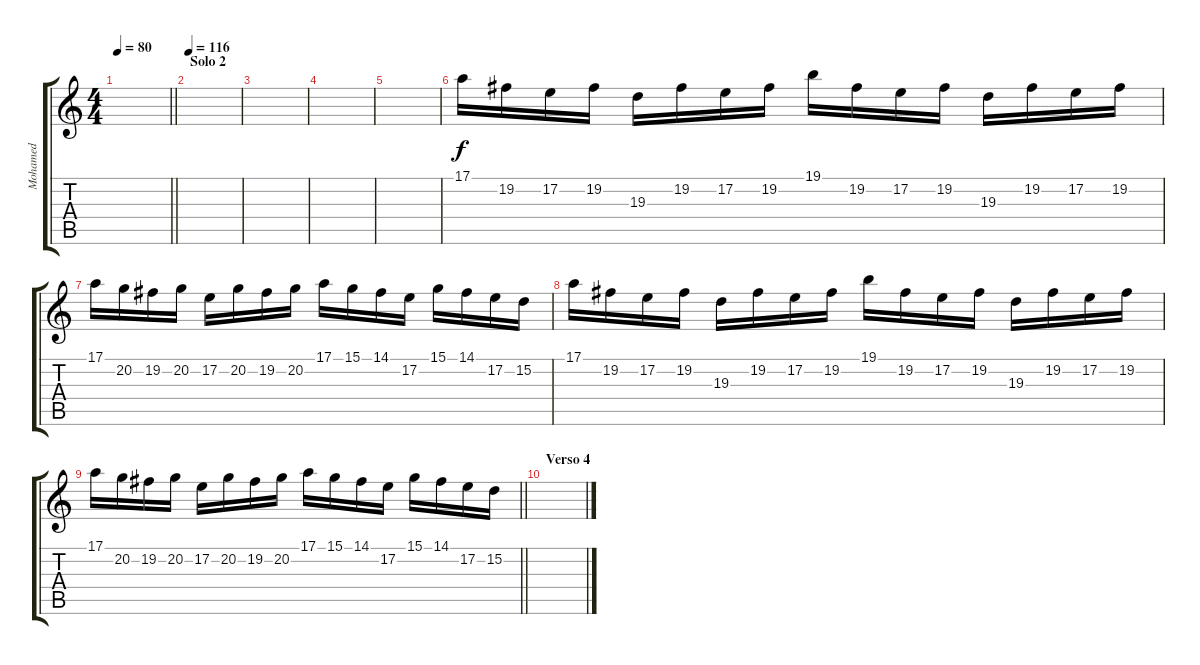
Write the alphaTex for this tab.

\track ("Mohamed" "Mohamed") {instrument violin}
\staff {score tabs}
\tuning (E4 B3 G3 D3 A2 E2) {hide}
\ts (4 4)
\tempo 80
\clef g2
\barLineRight lightlight
\ks c
|
\section ("" "Solo 2")
\tempo 116
|
|
|
|
17.1.16{volume 14} 19.2.16 17.2.16 19.2.16 19.3.16 19.2.16 17.2.16 19.2.16 19.1.16 19.2.16 17.2.16 19.2.16 19.3.16 19.2.16 17.2.16 19.2.16 |
17.1.16 20.2.16 19.2.16 20.2.16 17.2.16 20.2.16 19.2.16 20.2.16 17.1.16 15.1.16 14.1.16 17.2.16 15.1.16 14.1.16 17.2.16 15.2.16 |
17.1.16 19.2.16 17.2.16 19.2.16 19.3.16 19.2.16 17.2.16 19.2.16 19.1.16 19.2.16 17.2.16 19.2.16 19.3.16 19.2.16 17.2.16 19.2.16 |
\barLineRight lightlight
17.1.16 20.2.16 19.2.16 20.2.16 17.2.16 20.2.16 19.2.16 20.2.16 17.1.16 15.1.16 14.1.16 17.2.16 15.1.16 14.1.16 17.2.16 15.2.16 |
\section ("" "Verso 4")
